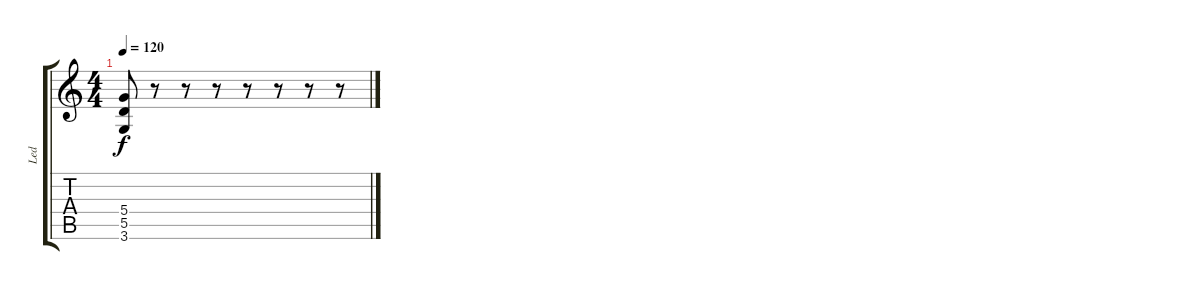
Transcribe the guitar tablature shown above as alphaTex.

\track ("Led" "Led") {instrument overdrivenguitar}
\staff {score tabs}
\tuning (E4 B3 G3 D3 A2 E2) {hide}
\ts (4 4)
\tempo 120
\clef g2
\ks c
(5.4 5.5 3.6).8{dy f} r.8 r.8 r.8 r.8 r.8 r.8 r.8
